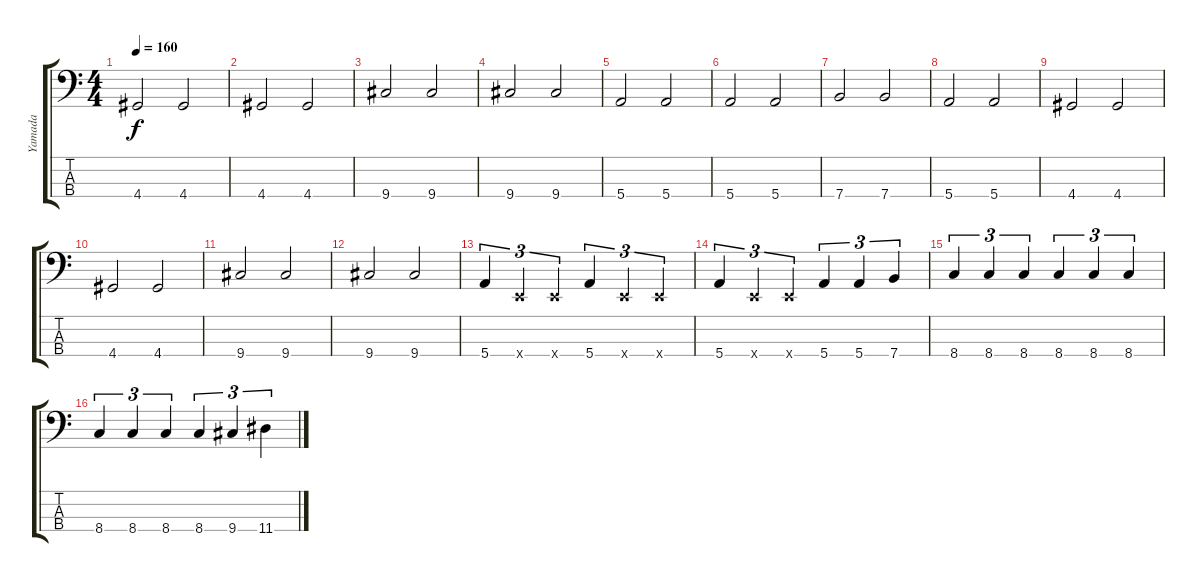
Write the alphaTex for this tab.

\track ("Yamada" "Yamada") {instrument electricbasspick}
\staff {score tabs}
\tuning (G2 D2 A1 E1) {hide}
\ts (4 4)
\tempo 160
\clef f4
\ks c
4.4.2{dy f} 4.4.2 |
4.4.2 4.4.2 |
9.4.2 9.4.2 |
9.4.2 9.4.2 |
5.4.2 5.4.2 |
5.4.2 5.4.2 |
7.4.2 7.4.2 |
5.4.2 5.4.2 |
4.4.2 4.4.2 |
4.4.2 4.4.2 |
9.4.2 9.4.2 |
9.4.2 9.4.2 |
5.4.4{tu (3 2)} 0.4{x}.4{tu (3 2)} 0.4{x}.4{tu (3 2)} 5.4.4{tu (3 2)} 0.4{x}.4{tu (3 2)} 0.4{x}.4{tu (3 2)} |
5.4.4{tu (3 2)} 0.4{x}.4{tu (3 2)} 0.4{x}.4{tu (3 2)} 5.4.4{tu (3 2)} 5.4.4{tu (3 2)} 7.4.4{tu (3 2)} |
8.4.4{tu (3 2)} 8.4.4{tu (3 2)} 8.4.4{tu (3 2)} 8.4.4{tu (3 2)} 8.4.4{tu (3 2)} 8.4.4{tu (3 2)} |
8.4.4{tu (3 2)} 8.4.4{tu (3 2)} 8.4.4{tu (3 2)} 8.4.4{tu (3 2)} 9.4.4{tu (3 2)} 11.4.4{tu (3 2)}
